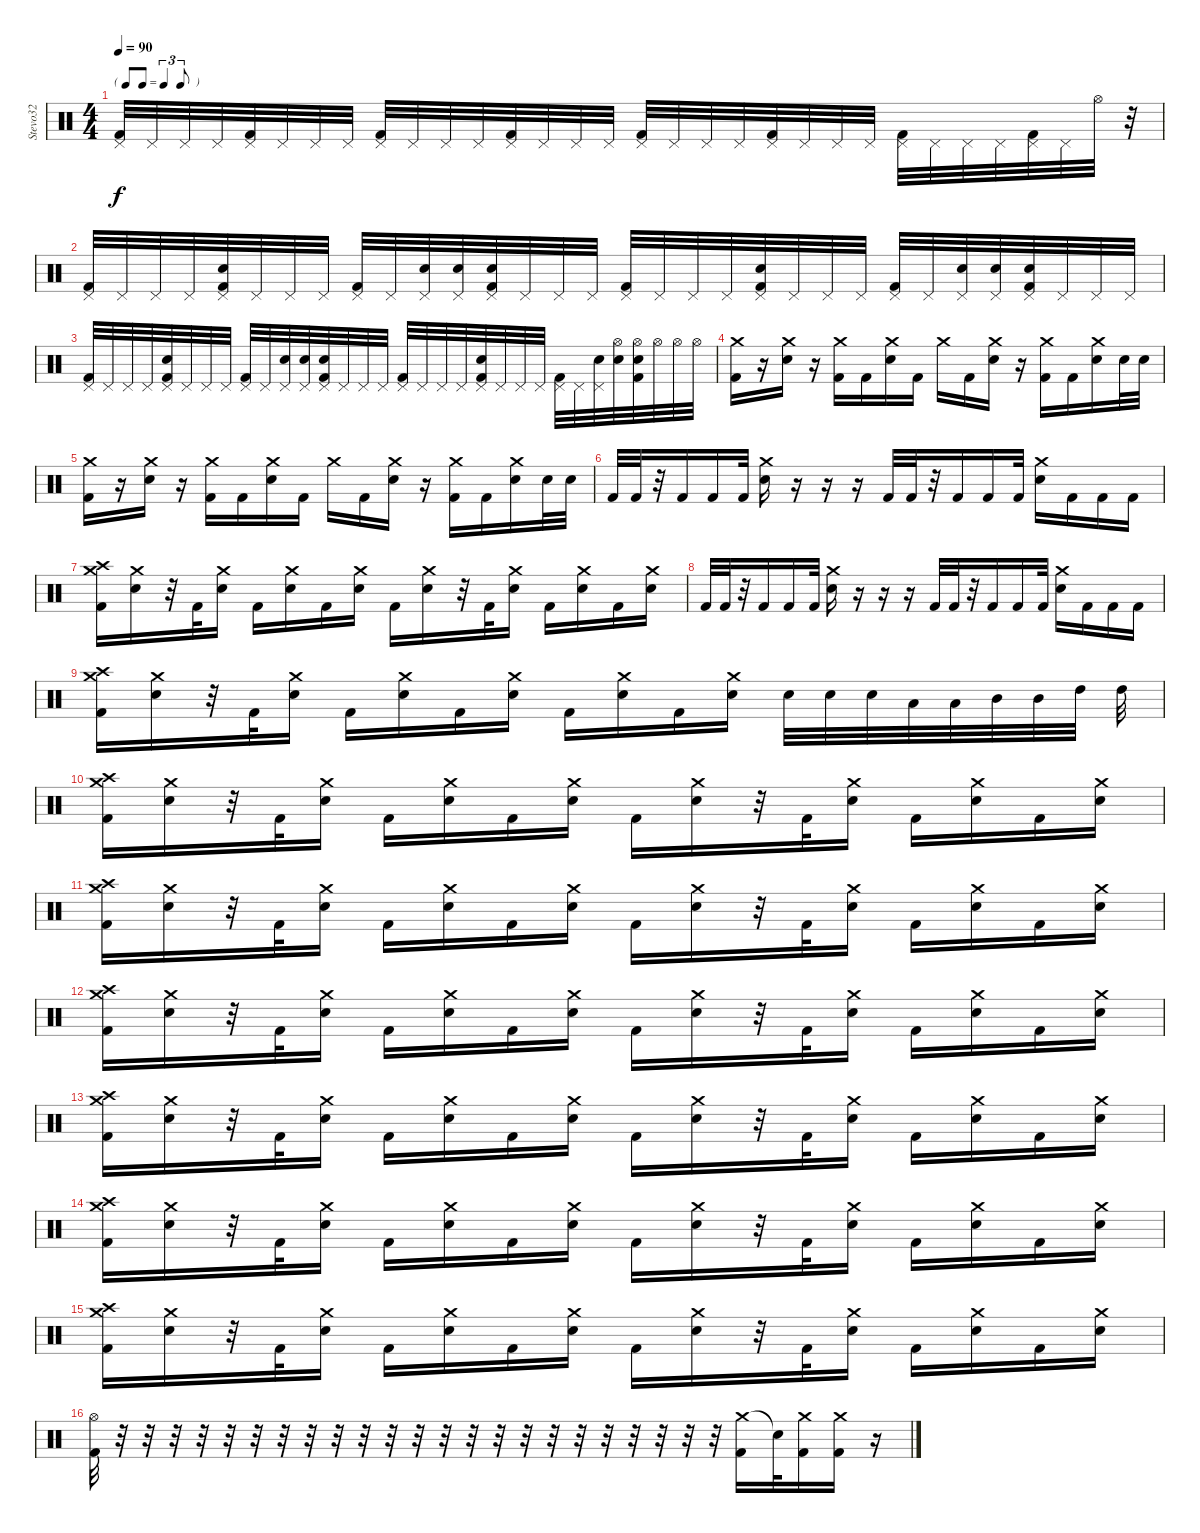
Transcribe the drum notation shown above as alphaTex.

\track ("Stevo32" "Stevo32") {instrument percussion}
\staff {score}
\articulation defaults
\ts (4 4)
\tf triplet8th
\tempo 90
\clef neutral
\ks c
("Pedal Hi-Hat (hit)" "Kick (hit) 2").32{dy f} "Pedal Hi-Hat (hit)".32 "Pedal Hi-Hat (hit)".32 "Pedal Hi-Hat (hit)".32 ("Pedal Hi-Hat (hit)" "Kick (hit) 2").32 "Pedal Hi-Hat (hit)".32 "Pedal Hi-Hat (hit)".32 "Pedal Hi-Hat (hit)".32 ("Pedal Hi-Hat (hit)" "Kick (hit) 2").32 "Pedal Hi-Hat (hit)".32 "Pedal Hi-Hat (hit)".32 "Pedal Hi-Hat (hit)".32 ("Pedal Hi-Hat (hit)" "Kick (hit) 2").32 "Pedal Hi-Hat (hit)".32 "Pedal Hi-Hat (hit)".32 "Pedal Hi-Hat (hit)".32 ("Pedal Hi-Hat (hit)" "Kick (hit) 2").32 "Pedal Hi-Hat (hit)".32 "Pedal Hi-Hat (hit)".32 "Pedal Hi-Hat (hit)".32 ("Pedal Hi-Hat (hit)" "Kick (hit) 2").32 "Pedal Hi-Hat (hit)".32 "Pedal Hi-Hat (hit)".32 "Pedal Hi-Hat (hit)".32 ("Pedal Hi-Hat (hit)" "Kick (hit) 2").32 "Pedal Hi-Hat (hit)".32 "Pedal Hi-Hat (hit)".32 "Pedal Hi-Hat (hit)".32 ("Pedal Hi-Hat (hit)" "Kick (hit) 2").32 "Pedal Hi-Hat (hit)".32 "Hi-Hat (open)".32 r.32 |
("Pedal Hi-Hat (hit)" "Kick (hit) 2").32 "Pedal Hi-Hat (hit)".32 "Pedal Hi-Hat (hit)".32 "Pedal Hi-Hat (hit)".32 ("Electric Snare (hit)" "Pedal Hi-Hat (hit)" "Kick (hit) 2").32 "Pedal Hi-Hat (hit)".32 "Pedal Hi-Hat (hit)".32 "Pedal Hi-Hat (hit)".32 ("Pedal Hi-Hat (hit)" "Kick (hit) 2").32 "Pedal Hi-Hat (hit)".32 ("Electric Snare (hit)" "Pedal Hi-Hat (hit)").32 ("Electric Snare (hit)" "Pedal Hi-Hat (hit)").32 ("Electric Snare (hit)" "Pedal Hi-Hat (hit)" "Kick (hit) 2").32 "Pedal Hi-Hat (hit)".32 "Pedal Hi-Hat (hit)".32 "Pedal Hi-Hat (hit)".32 ("Pedal Hi-Hat (hit)" "Kick (hit) 2").32 "Pedal Hi-Hat (hit)".32 "Pedal Hi-Hat (hit)".32 "Pedal Hi-Hat (hit)".32 ("Electric Snare (hit)" "Pedal Hi-Hat (hit)" "Kick (hit) 2").32 "Pedal Hi-Hat (hit)".32 "Pedal Hi-Hat (hit)".32 "Pedal Hi-Hat (hit)".32 ("Pedal Hi-Hat (hit)" "Kick (hit) 2").32 "Pedal Hi-Hat (hit)".32 ("Electric Snare (hit)" "Pedal Hi-Hat (hit)").32 ("Electric Snare (hit)" "Pedal Hi-Hat (hit)").32 ("Electric Snare (hit)" "Pedal Hi-Hat (hit)" "Kick (hit) 2").32 "Pedal Hi-Hat (hit)".32 "Pedal Hi-Hat (hit)".32 "Pedal Hi-Hat (hit)".32 |
("Pedal Hi-Hat (hit)" "Kick (hit) 2").32 "Pedal Hi-Hat (hit)".32 "Pedal Hi-Hat (hit)".32 "Pedal Hi-Hat (hit)".32 ("Electric Snare (hit)" "Pedal Hi-Hat (hit)" "Kick (hit) 2").32 "Pedal Hi-Hat (hit)".32 "Pedal Hi-Hat (hit)".32 "Pedal Hi-Hat (hit)".32 ("Pedal Hi-Hat (hit)" "Kick (hit) 2").32 "Pedal Hi-Hat (hit)".32 ("Electric Snare (hit)" "Pedal Hi-Hat (hit)").32 ("Electric Snare (hit)" "Pedal Hi-Hat (hit)").32 ("Electric Snare (hit)" "Pedal Hi-Hat (hit)" "Kick (hit) 2").32 "Pedal Hi-Hat (hit)".32 "Pedal Hi-Hat (hit)".32 "Pedal Hi-Hat (hit)".32 ("Pedal Hi-Hat (hit)" "Kick (hit) 2").32 "Pedal Hi-Hat (hit)".32 "Pedal Hi-Hat (hit)".32 "Pedal Hi-Hat (hit)".32 ("Electric Snare (hit)" "Pedal Hi-Hat (hit)" "Kick (hit) 2").32 "Pedal Hi-Hat (hit)".32 "Pedal Hi-Hat (hit)".32 "Pedal Hi-Hat (hit)".32 ("Pedal Hi-Hat (hit)" "Kick (hit) 2").32 "Pedal Hi-Hat (hit)".32 ("Electric Snare (hit)" "Pedal Hi-Hat (hit)").32 ("Electric Snare (hit)" "Hi-Hat (open)").32 ("Electric Snare (hit)" "Hi-Hat (open)" "Kick (hit) 2").32 "Hi-Hat (open)".32 "Hi-Hat (open)".32 "Hi-Hat (open)".32 |
("Crash medium (hit)" "Kick (hit) 2").16 r.16 ("Crash medium (hit)" "Electric Snare (hit)").16 r.16 ("Crash medium (hit)" "Kick (hit) 2").16 "Kick (hit) 2".16 ("Crash medium (hit)" "Electric Snare (hit)").16 "Kick (hit) 2".16 "Crash medium (hit)".16 "Kick (hit) 2".16 ("Crash medium (hit)" "Electric Snare (hit)").16 r.16 ("Crash medium (hit)" "Kick (hit) 2").16 "Kick (hit) 2".16 ("Crash medium (hit)" "Electric Snare (hit)").16 "Electric Snare (hit)".32 "Electric Snare (hit)".32 |
("Crash medium (hit)" "Kick (hit) 2").16 r.16 ("Crash medium (hit)" "Electric Snare (hit)").16 r.16 ("Crash medium (hit)" "Kick (hit) 2").16 "Kick (hit) 2".16 ("Crash medium (hit)" "Electric Snare (hit)").16 "Kick (hit) 2".16 "Crash medium (hit)".16 "Kick (hit) 2".16 ("Crash medium (hit)" "Electric Snare (hit)").16 r.16 ("Crash medium (hit)" "Kick (hit) 2").16 "Kick (hit) 2".16 ("Crash medium (hit)" "Electric Snare (hit)").16 "Electric Snare (hit)".32 "Electric Snare (hit)".32 |
"Kick (hit) 2".32 "Kick (hit) 2".32 r.32 "Kick (hit) 2".16 "Kick (hit) 2".16 "Kick (hit) 2".32 ("Crash medium (hit)" "Electric Snare (hit)").16 r.16 r.16 r.16 "Kick (hit) 2".32 "Kick (hit) 2".32 r.32 "Kick (hit) 2".16 "Kick (hit) 2".16 "Kick (hit) 2".32 ("Crash medium (hit)" "Electric Snare (hit)").16 "Kick (hit) 2".16 "Kick (hit) 2".16 "Kick (hit) 2".16 |
("Crash medium (hit)" "Crash high (hit)" "Kick (hit) 2").16 ("Crash medium (hit)" "Electric Snare (hit)").16 r.32 "Kick (hit) 2".32 ("Crash medium (hit)" "Electric Snare (hit)").16 "Kick (hit) 2".16 ("Crash medium (hit)" "Electric Snare (hit)").16 "Kick (hit) 2".16 ("Crash medium (hit)" "Electric Snare (hit)").16 "Kick (hit) 2".16 ("Crash medium (hit)" "Electric Snare (hit)").16 r.32 "Kick (hit) 2".32 ("Crash medium (hit)" "Electric Snare (hit)").16 "Kick (hit) 2".16 ("Crash medium (hit)" "Electric Snare (hit)").16 "Kick (hit) 2".16 ("Crash medium (hit)" "Electric Snare (hit)").16 |
"Kick (hit) 2".32 "Kick (hit) 2".32 r.32 "Kick (hit) 2".16 "Kick (hit) 2".16 "Kick (hit) 2".32 ("Crash medium (hit)" "Electric Snare (hit)").16 r.16 r.16 r.16 "Kick (hit) 2".32 "Kick (hit) 2".32 r.32 "Kick (hit) 2".16 "Kick (hit) 2".16 "Kick (hit) 2".32 ("Crash medium (hit)" "Electric Snare (hit)").16 "Kick (hit) 2".16 "Kick (hit) 2".16 "Kick (hit) 2".16 |
("Crash medium (hit)" "Crash high (hit)" "Kick (hit) 2").16 ("Crash medium (hit)" "Electric Snare (hit)").16 r.32 "Kick (hit) 2".32 ("Crash medium (hit)" "Electric Snare (hit)").16 "Kick (hit) 2".16 ("Crash medium (hit)" "Electric Snare (hit)").16 "Kick (hit) 2".16 ("Crash medium (hit)" "Electric Snare (hit)").16 "Kick (hit) 2".16 ("Crash medium (hit)" "Electric Snare (hit)").16 "Kick (hit) 2".16 ("Crash medium (hit)" "Electric Snare (hit)").16 "Electric Snare (hit)".32 "Electric Snare (hit)".32 "Electric Snare (hit)".32 "Low Tom (hit)".32 "Low Tom (hit)".32 "Mid Tom (hit)".32 "Mid Tom (hit)".32 "High Tom (hit)".32 "High Tom (hit)".32 |
("Crash medium (hit)" "Crash high (hit)" "Kick (hit) 2").16 ("Crash medium (hit)" "Electric Snare (hit)").16 r.32 "Kick (hit) 2".32 ("Crash medium (hit)" "Electric Snare (hit)").16 "Kick (hit) 2".16 ("Crash medium (hit)" "Electric Snare (hit)").16 "Kick (hit) 2".16 ("Crash medium (hit)" "Electric Snare (hit)").16 "Kick (hit) 2".16 ("Crash medium (hit)" "Electric Snare (hit)").16 r.32 "Kick (hit) 2".32 ("Crash medium (hit)" "Electric Snare (hit)").16 "Kick (hit) 2".16 ("Crash medium (hit)" "Electric Snare (hit)").16 "Kick (hit) 2".16 ("Crash medium (hit)" "Electric Snare (hit)").16 |
("Crash medium (hit)" "Crash high (hit)" "Kick (hit) 2").16 ("Crash medium (hit)" "Electric Snare (hit)").16 r.32 "Kick (hit) 2".32 ("Crash medium (hit)" "Electric Snare (hit)").16 "Kick (hit) 2".16 ("Crash medium (hit)" "Electric Snare (hit)").16 "Kick (hit) 2".16 ("Crash medium (hit)" "Electric Snare (hit)").16 "Kick (hit) 2".16 ("Crash medium (hit)" "Electric Snare (hit)").16 r.32 "Kick (hit) 2".32 ("Crash medium (hit)" "Electric Snare (hit)").16 "Kick (hit) 2".16 ("Crash medium (hit)" "Electric Snare (hit)").16 "Kick (hit) 2".16 ("Crash medium (hit)" "Electric Snare (hit)").16 |
("Crash medium (hit)" "Crash high (hit)" "Kick (hit) 2").16 ("Crash medium (hit)" "Electric Snare (hit)").16 r.32 "Kick (hit) 2".32 ("Crash medium (hit)" "Electric Snare (hit)").16 "Kick (hit) 2".16 ("Crash medium (hit)" "Electric Snare (hit)").16 "Kick (hit) 2".16 ("Crash medium (hit)" "Electric Snare (hit)").16 "Kick (hit) 2".16 ("Crash medium (hit)" "Electric Snare (hit)").16 r.32 "Kick (hit) 2".32 ("Crash medium (hit)" "Electric Snare (hit)").16 "Kick (hit) 2".16 ("Crash medium (hit)" "Electric Snare (hit)").16 "Kick (hit) 2".16 ("Crash medium (hit)" "Electric Snare (hit)").16 |
("Crash medium (hit)" "Crash high (hit)" "Kick (hit) 2").16 ("Crash medium (hit)" "Electric Snare (hit)").16 r.32 "Kick (hit) 2".32 ("Crash medium (hit)" "Electric Snare (hit)").16 "Kick (hit) 2".16 ("Crash medium (hit)" "Electric Snare (hit)").16 "Kick (hit) 2".16 ("Crash medium (hit)" "Electric Snare (hit)").16 "Kick (hit) 2".16 ("Crash medium (hit)" "Electric Snare (hit)").16 r.32 "Kick (hit) 2".32 ("Crash medium (hit)" "Electric Snare (hit)").16 "Kick (hit) 2".16 ("Crash medium (hit)" "Electric Snare (hit)").16 "Kick (hit) 2".16 ("Crash medium (hit)" "Electric Snare (hit)").16 |
("Crash medium (hit)" "Crash high (hit)" "Kick (hit) 2").16 ("Crash medium (hit)" "Electric Snare (hit)").16 r.32 "Kick (hit) 2".32 ("Crash medium (hit)" "Electric Snare (hit)").16 "Kick (hit) 2".16 ("Crash medium (hit)" "Electric Snare (hit)").16 "Kick (hit) 2".16 ("Crash medium (hit)" "Electric Snare (hit)").16 "Kick (hit) 2".16 ("Crash medium (hit)" "Electric Snare (hit)").16 r.32 "Kick (hit) 2".32 ("Crash medium (hit)" "Electric Snare (hit)").16 "Kick (hit) 2".16 ("Crash medium (hit)" "Electric Snare (hit)").16 "Kick (hit) 2".16 ("Crash medium (hit)" "Electric Snare (hit)").16 |
("Crash medium (hit)" "Crash high (hit)" "Kick (hit) 2").16 ("Crash medium (hit)" "Electric Snare (hit)").16 r.32 "Kick (hit) 2".32 ("Crash medium (hit)" "Electric Snare (hit)").16 "Kick (hit) 2".16 ("Crash medium (hit)" "Electric Snare (hit)").16 "Kick (hit) 2".16 ("Crash medium (hit)" "Electric Snare (hit)").16 "Kick (hit) 2".16 ("Crash medium (hit)" "Electric Snare (hit)").16 r.32 "Kick (hit) 2".32 ("Crash medium (hit)" "Electric Snare (hit)").16 "Kick (hit) 2".16 ("Crash medium (hit)" "Electric Snare (hit)").16 "Kick (hit) 2".16 ("Crash medium (hit)" "Electric Snare (hit)").16 |
("Hi-Hat (open)" "Kick (hit) 2").32 r.32{volume 0} r.32 r.32 r.32 r.32 r.32 r.32 r.32 r.32 r.32 r.32 r.32 r.32 r.32 r.32 r.32 r.32 r.32 r.32 r.32 r.32 r.32 r.32 ("Crash medium (hit)" "Kick (hit) 2").16{volume 13} "Snare (hit)"{t}.32 ("Crash medium (hit)" "Kick (hit) 2").16 ("Crash medium (hit)" "Kick (hit) 2").16 r.16
